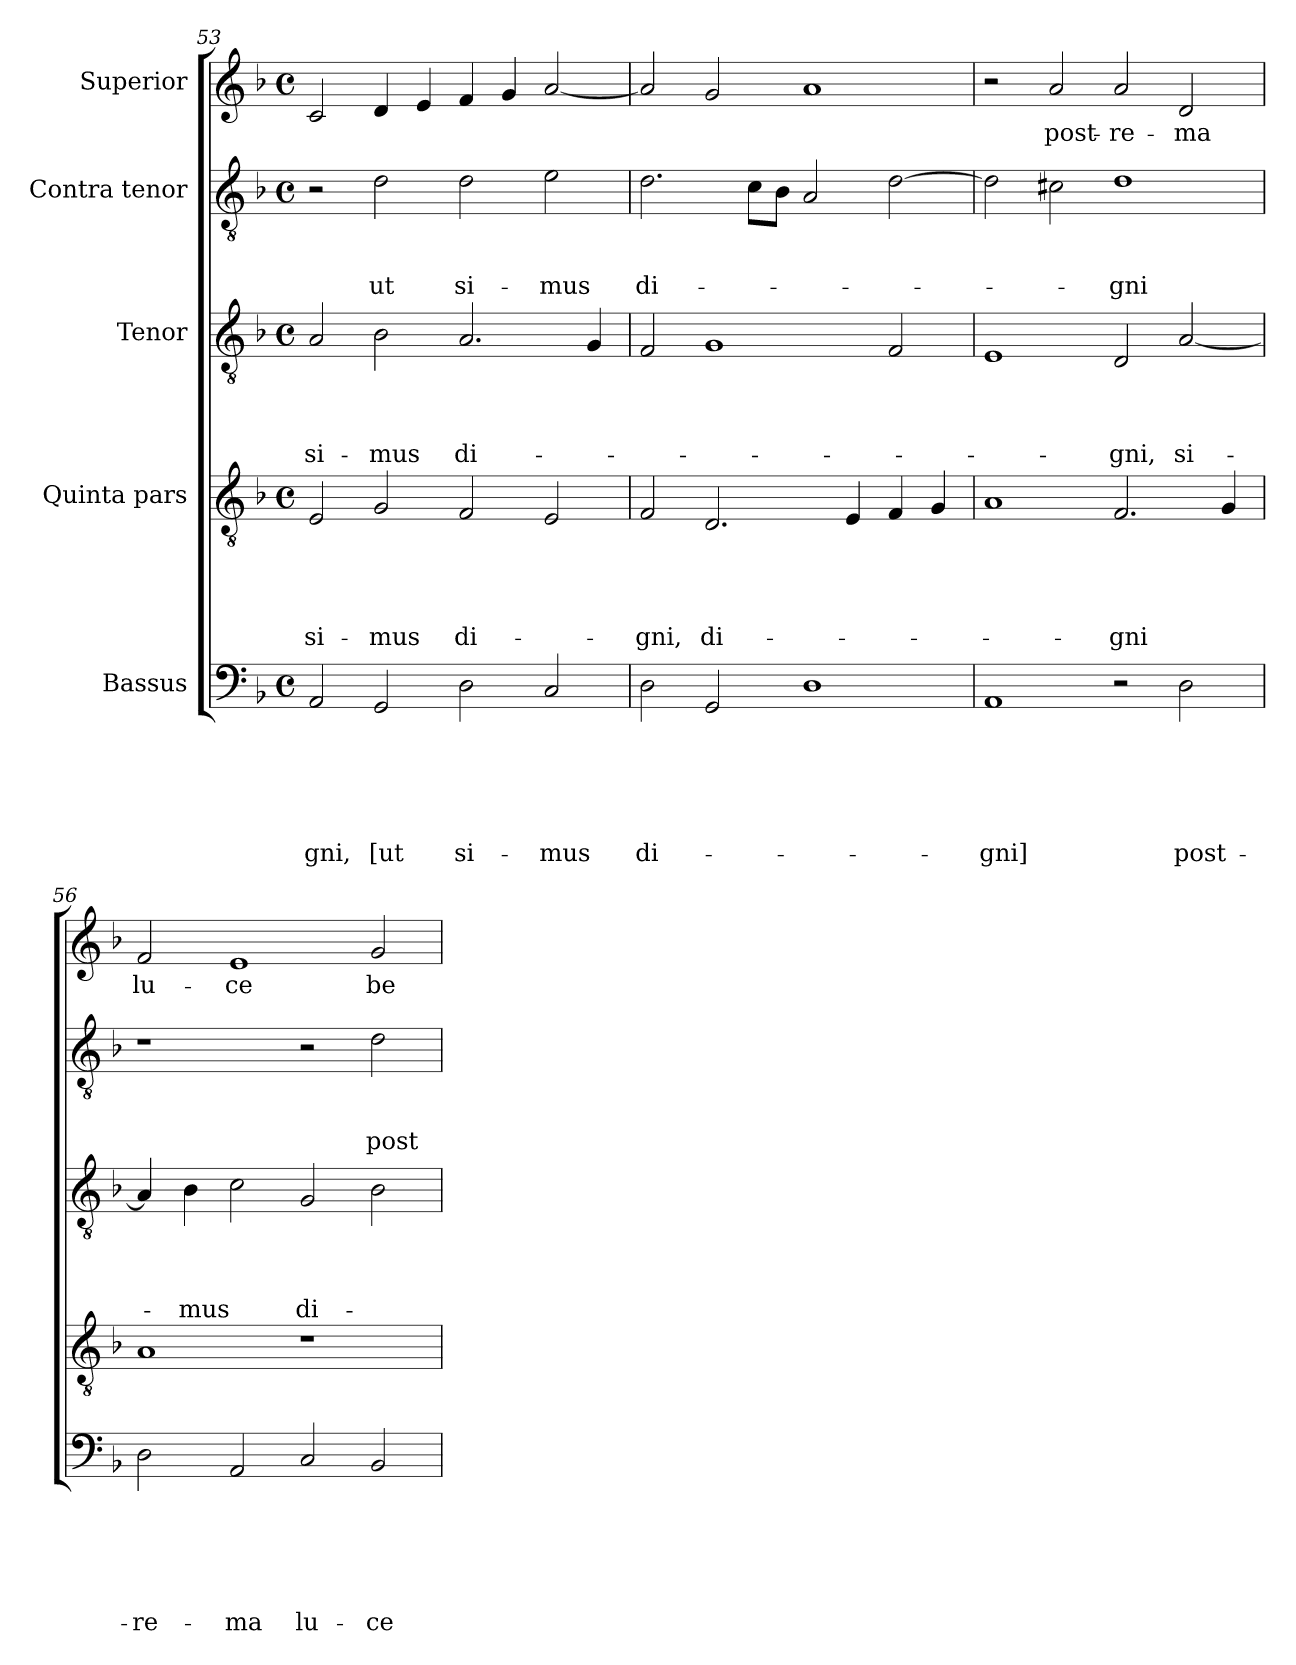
**kern	**text	**text	**text	**text	**text	**text	**kern	**text	**text	**text	**text	**text	**kern	**text	**text	**text	**text	**kern	**text	**text	**text	**kern	**text
*part5	*part5	*part5	*part5	*part5	*part5	*part5	*part4	*part4	*part4	*part4	*part4	*part4	*part3	*part3	*part3	*part3	*part3	*part2	*part2	*part2	*part2	*part1	*part1
*staff5	*staff5	*staff5	*staff5	*staff5	*staff5	*staff5	*staff4	*staff4	*staff4	*staff4	*staff4	*staff4	*staff3	*staff3	*staff3	*staff3	*staff3	*staff2	*staff2	*staff2	*staff2	*staff1	*staff1
*I"Bassus	*	*	*	*	*	*	*I"Quinta pars	*	*	*	*	*	*I"Tenor	*	*	*	*	*I"Contra tenor	*	*	*	*I"Superior	*
*clefF4	*	*	*	*	*	*	*clefGv2	*	*	*	*	*	*clefGv2	*	*	*	*	*clefGv2	*	*	*	*clefG2	*
*k[b-]	*	*	*	*	*	*	*k[b-]	*	*	*	*	*	*k[b-]	*	*	*	*	*k[b-]	*	*	*	*k[b-]	*
*F:	*	*	*	*	*	*	*F:	*	*	*	*	*	*F:	*	*	*	*	*F:	*	*	*	*F:	*
*M4/4	*	*	*	*	*	*	*M4/4	*	*	*	*	*	*M4/4	*	*	*	*	*M4/4	*	*	*	*M4/4	*
*met(c)	*	*	*	*	*	*	*met(c)	*	*	*	*	*	*met(c)	*	*	*	*	*met(c)	*	*	*	*met(c)	*
=53	=53	=53	=53	=53	=53	=53	=53	=53	=53	=53	=53	=53	=53	=53	=53	=53	=53	=53	=53	=53	=53	=53	=53
!	!	!	!	!	!	!LO:LY:b	!	!	!	!	!	!LO:LY:b	!	!	!	!	!LO:LY:b	!	!	!	!	!	!
2AA/	.	.	.	.	.	-gni,	2E/	.	.	.	.	si-	2A/	.	.	.	si-	2r	.	.	.	2c/	.
!	!	!	!	!	!	!LO:LY:b	!	!	!	!	!	!LO:LY:b	!	!	!	!	!LO:LY:b	!	!	!	!LO:LY:b	!	!
2GG/	.	.	.	.	.	[ut	2G/	.	.	.	.	-mus	2B-\	.	.	.	-mus	2d\	.	.	ut	4d/	.
.	.	.	.	.	.	.	.	.	.	.	.	.	.	.	.	.	.	.	.	.	.	4e/	.
!	!	!	!	!	!	!LO:LY:b	!	!	!	!	!	!LO:LY:b	!	!	!	!	!LO:LY:b	!	!	!	!LO:LY:b	!	!
2D\	.	.	.	.	.	si-	2F/	.	.	.	.	di-	2.A/	.	.	.	di-	2d\	.	.	si-	4f/	.
.	.	.	.	.	.	.	.	.	.	.	.	.	.	.	.	.	.	.	.	.	.	4g/	.
!	!	!	!	!	!	!LO:LY:b	!	!	!	!	!	!	!	!	!	!	!	!	!	!	!LO:LY:b	!	!
2C/	.	.	.	.	.	-mus	2E/	.	.	.	.	.	.	.	.	.	.	2e\	.	.	-mus	[<2a/	.
.	.	.	.	.	.	.	.	.	.	.	.	.	4G/	.	.	.	.	.	.	.	.	.	.
=54	=54	=54	=54	=54	=54	=54	=54	=54	=54	=54	=54	=54	=54	=54	=54	=54	=54	=54	=54	=54	=54	=54	=54
!	!	!	!	!	!	!LO:LY:b	!	!	!	!	!	!LO:LY:b	!	!	!	!	!	!	!	!	!LO:LY:b	!	!
2D\	.	.	.	.	.	di-	2F/	.	.	.	.	-gni,	2F/	.	.	.	.	2.d\	.	.	di-	2a/]	.
!	!	!	!	!	!	!	!	!	!	!	!	!LO:LY:b	!	!	!	!	!	!	!	!	!	!	!
2GG/	.	.	.	.	.	.	2.D/	.	.	.	.	di-	1G	.	.	.	.	.	.	.	.	2g/	.
.	.	.	.	.	.	.	.	.	.	.	.	.	.	.	.	.	.	8c\L	.	.	.	.	.
.	.	.	.	.	.	.	.	.	.	.	.	.	.	.	.	.	.	8B-\J	.	.	.	.	.
1D	.	.	.	.	.	.	.	.	.	.	.	.	.	.	.	.	.	2A/	.	.	.	1a	.
.	.	.	.	.	.	.	4E/	.	.	.	.	.	.	.	.	.	.	.	.	.	.	.	.
.	.	.	.	.	.	.	4F/	.	.	.	.	.	2F/	.	.	.	.	[>2d\	.	.	.	.	.
.	.	.	.	.	.	.	4G/	.	.	.	.	.	.	.	.	.	.	.	.	.	.	.	.
!!LO:PB:g=z
=55	=55	=55	=55	=55	=55	=55	=55	=55	=55	=55	=55	=55	=55	=55	=55	=55	=55	=55	=55	=55	=55	=55	=55
!	!	!	!	!	!	!LO:LY:b	!	!	!	!	!	!	!	!	!	!	!	!	!	!	!	!	!
1AA	.	.	.	.	.	-gni]	1A	.	.	.	.	.	1E	.	.	.	.	2d\]	.	.	.	2r	.
!	!	!	!	!	!	!	!	!	!	!	!	!	!	!	!	!	!	!	!	!	!	!	!LO:LY:b
.	.	.	.	.	.	.	.	.	.	.	.	.	.	.	.	.	.	2c#X\	.	.	.	2a/	post-
!	!	!	!	!	!	!	!	!	!	!	!	!LO:LY:b	!	!	!	!	!LO:LY:b	!	!	!	!LO:LY:b	!	!LO:LY:b
2r	.	.	.	.	.	.	2.F/	.	.	.	.	-gni	2D/	.	.	.	-gni,	1d	.	.	-gni	2a/	-re-
!	!	!	!	!	!	!LO:LY:b	!	!	!	!	!	!	!	!	!	!	!LO:LY:b	!	!	!	!	!	!LO:LY:b
2D\	.	.	.	.	.	post-	.	.	.	.	.	.	[<2A/	.	.	.	si-	.	.	.	.	2d/	-ma
.	.	.	.	.	.	.	4G/	.	.	.	.	.	.	.	.	.	.	.	.	.	.	.	.
=56	=56	=56	=56	=56	=56	=56	=56	=56	=56	=56	=56	=56	=56	=56	=56	=56	=56	=56	=56	=56	=56	=56	=56
!	!	!	!	!	!	!LO:LY:b	!	!	!	!	!	!	!	!	!	!	!	!	!	!	!	!	!LO:LY:b
2D\	.	.	.	.	.	-re-	1A	.	.	.	.	.	4A/]	.	.	.	.	1r	.	.	.	2f/	lu-
!	!	!	!	!	!	!	!	!	!	!	!	!	!	!	!	!	!LO:LY:b	!	!	!	!	!	!
.	.	.	.	.	.	.	.	.	.	.	.	.	4B-\	.	.	.	-mus	.	.	.	.	.	.
!	!	!	!	!	!	!LO:LY:b	!	!	!	!	!	!	!	!	!	!	!	!	!	!	!	!	!LO:LY:b
2AA/	.	.	.	.	.	-ma	.	.	.	.	.	.	2c\	.	.	.	.	.	.	.	.	1e	-ce
!	!	!	!	!	!	!LO:LY:b	!	!	!	!	!	!	!	!	!	!	!LO:LY:b	!	!	!	!	!	!
2C/	.	.	.	.	.	lu-	1r	.	.	.	.	.	2G/	.	.	.	di-	2r	.	.	.	.	.
!	!	!	!	!	!	!LO:LY:b	!	!	!	!	!	!	!	!	!	!	!	!	!	!	!LO:LY:b	!	!LO:LY:b
2BB-/	.	.	.	.	.	-ce	.	.	.	.	.	.	2B-\	.	.	.	.	2d\	.	.	post-	2g/	be-
=	=	=	=	=	=	=	=	=	=	=	=	=	=	=	=	=	=	=	=	=	=	=	=
*-	*-	*-	*-	*-	*-	*-	*-	*-	*-	*-	*-	*-	*-	*-	*-	*-	*-	*-	*-	*-	*-	*-	*-
